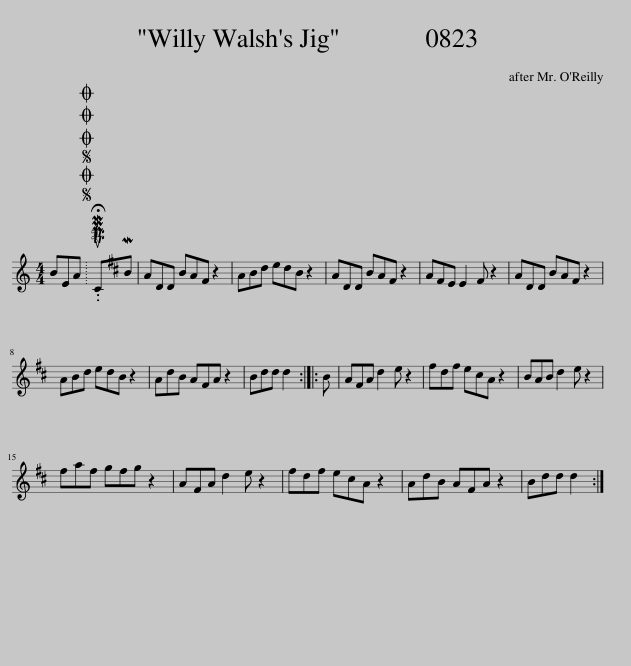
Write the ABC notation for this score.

X:1
L:1/8
M:4/4
I:linebreak $
K:C
V:1 treble
V:1
 BEA |SOSOOO .!fermata!PMTuCMB | ADD BA^F z2 | ABd edB z2 | ADD BA^F z2 | %5
 A^FE E2 F z2 | ADD BA^F z2 |$ ABd edB z2 | AdB A^FA z2 | Bdd d2 :: %10
 B | A^FA d2 e z2 | ^fdf e^cA z2 | BAB d2 e z2 |$ ^faf gfg z2 | %15
 A^FA d2 e z2 | ^fdf e^cA z2 | AdB A^FA z2 | Bdd d2 :| %19
